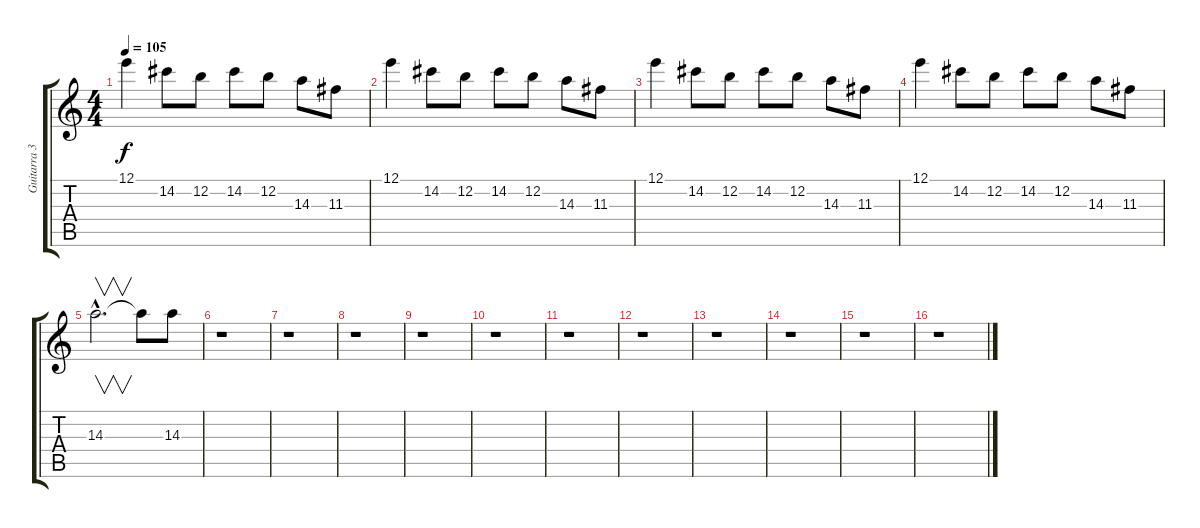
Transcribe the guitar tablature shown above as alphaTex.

\track ("Guitarra 3" "Guitarra 3") {instrument distortionguitar}
\staff {score tabs}
\tuning (E4 B3 G3 D3 A2 E2) {hide}
\ts (4 4)
\tempo 105
\clef g2
\ks c
12.1.4{dy f} 14.2.8 12.2.8 14.2.8 12.2.8 14.3.8 11.3.8 |
12.1.4 14.2.8 12.2.8 14.2.8 12.2.8 14.3.8 11.3.8 |
12.1.4 14.2.8 12.2.8 14.2.8 12.2.8 14.3.8 11.3.8 |
12.1.4 14.2.8 12.2.8 14.2.8 12.2.8 14.3.8 11.3.8 |
14.3{hac}.2{v d} 14.3{t}.8 14.3.8 |
r.1 |
r.1 |
r.1 |
r.1 |
r.1 |
r.1 |
r.1 |
r.1 |
r.1 |
r.1 |
r.1
